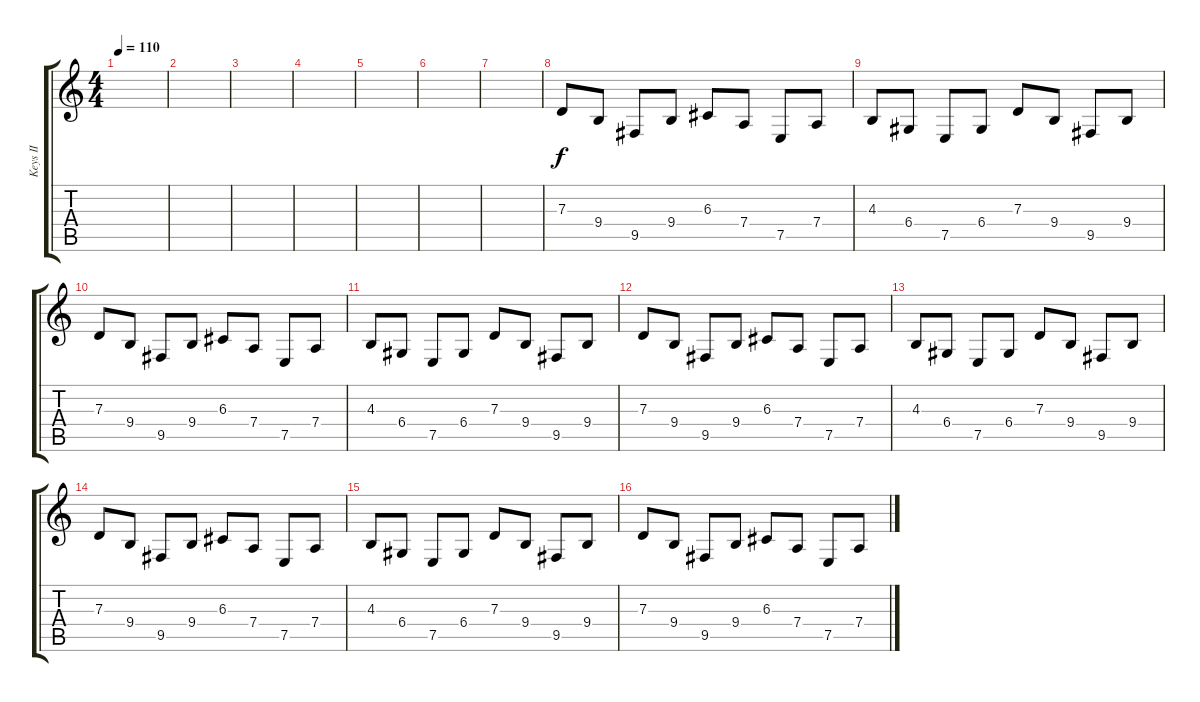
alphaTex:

\track ("Keys II" "Keys II") {instrument tangoaccordion}
\staff {score tabs}
\tuning (E4 B3 G3 D3 A2 E2) {hide}
\ts (4 4)
\tempo 110
\clef g2
\ks c
|
|
|
|
|
|
|
7.3.8{volume 7} 9.4.8 9.5.8 9.4.8 6.3.8 7.4.8 7.5.8 7.4.8 |
4.3.8 6.4.8 7.5.8 6.4.8 7.3.8 9.4.8 9.5.8 9.4.8 |
7.3.8{volume 7} 9.4.8 9.5.8 9.4.8 6.3.8 7.4.8 7.5.8 7.4.8 |
4.3.8 6.4.8 7.5.8 6.4.8 7.3.8 9.4.8 9.5.8 9.4.8 |
7.3.8{volume 7} 9.4.8 9.5.8 9.4.8 6.3.8 7.4.8 7.5.8 7.4.8 |
4.3.8 6.4.8 7.5.8 6.4.8 7.3.8 9.4.8 9.5.8 9.4.8 |
7.3.8{volume 7} 9.4.8 9.5.8 9.4.8 6.3.8 7.4.8 7.5.8 7.4.8 |
4.3.8 6.4.8 7.5.8 6.4.8 7.3.8 9.4.8 9.5.8 9.4.8 |
7.3.8{volume 7} 9.4.8 9.5.8 9.4.8 6.3.8 7.4.8 7.5.8 7.4.8
